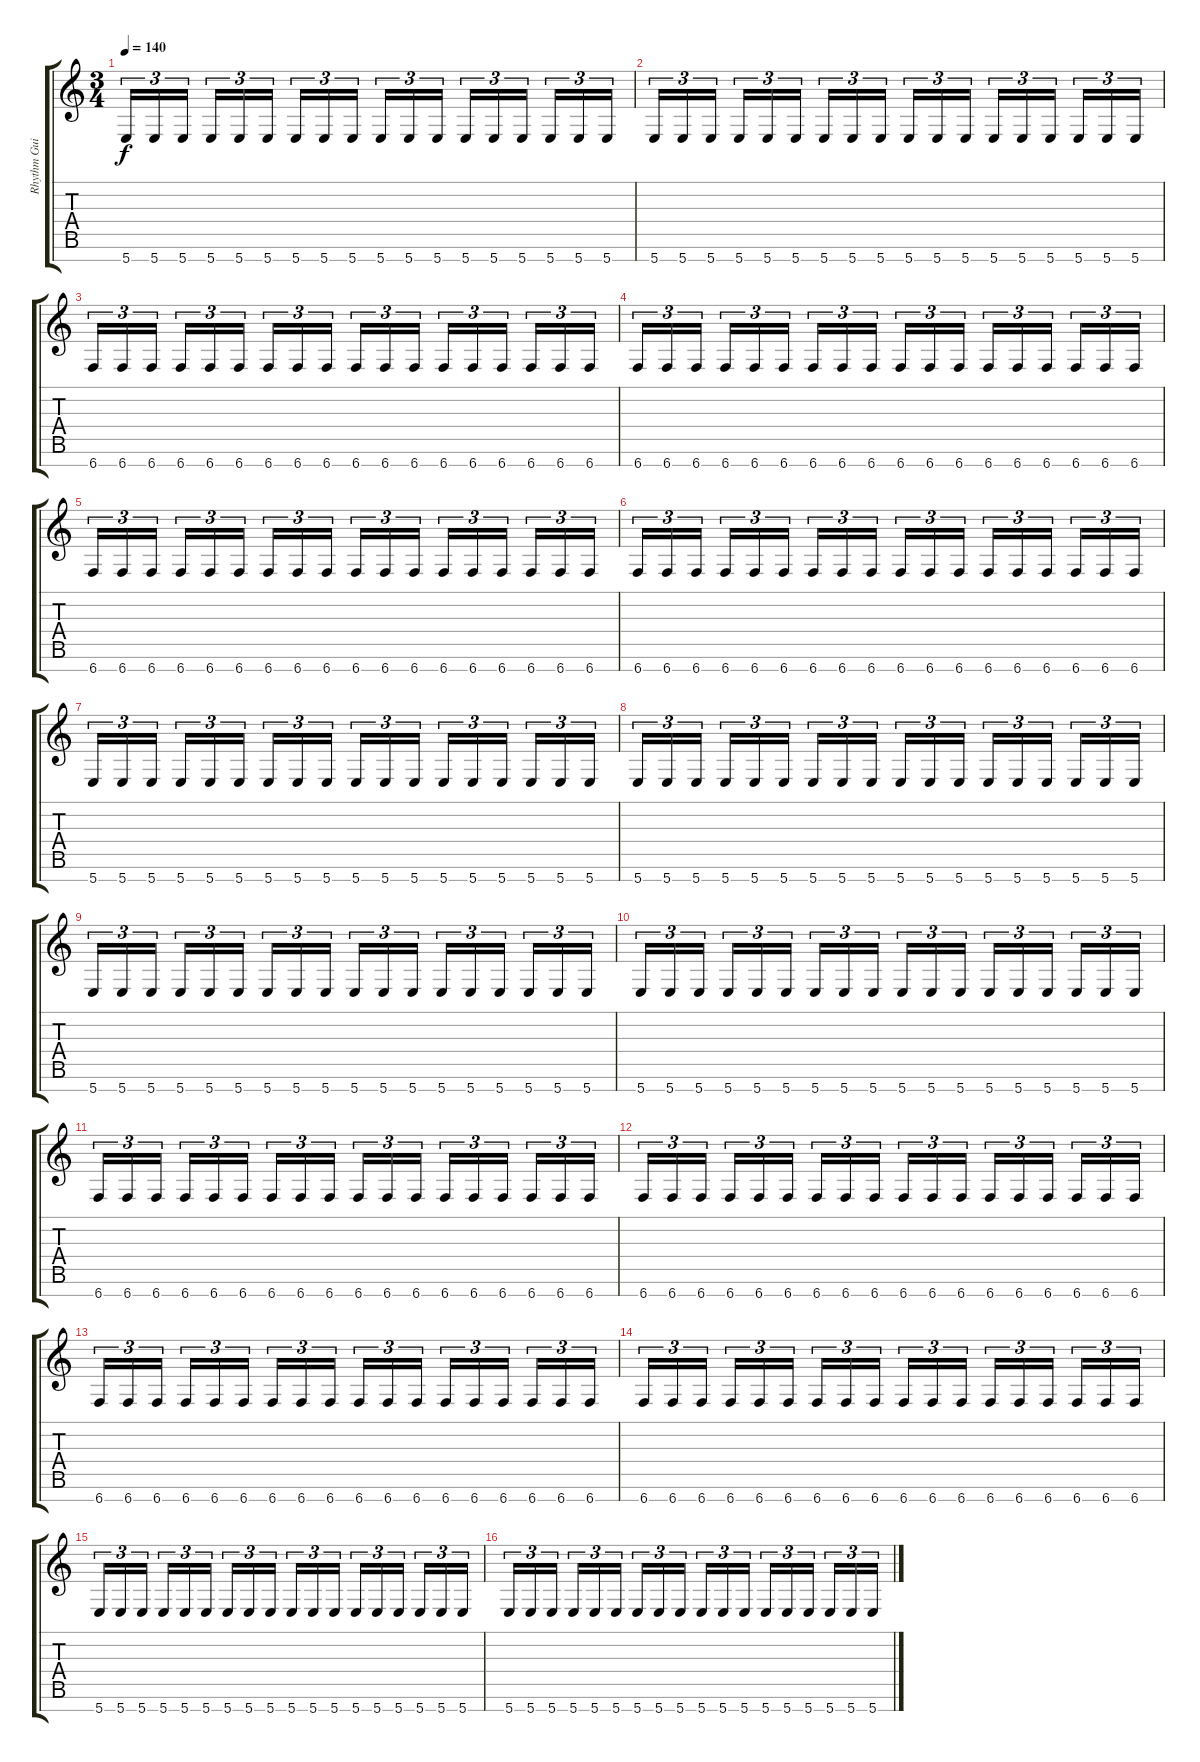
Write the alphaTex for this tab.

\track ("Rhythm Guitar" "Rhythm Gui") {instrument distortionguitar}
\staff {score tabs}
\tuning (E4 B3 G3 D3 A2 E2 B1) {hide}
\ts (3 4)
\tempo 140
\clef g2
\ks c
5.7.16{tu (3 2) dy f} 5.7.16{tu (3 2)} 5.7.16{tu (3 2) beam splitsecondary} 5.7.16{tu (3 2)} 5.7.16{tu (3 2)} 5.7.16{tu (3 2)} 5.7.16{tu (3 2)} 5.7.16{tu (3 2)} 5.7.16{tu (3 2) beam splitsecondary} 5.7.16{tu (3 2)} 5.7.16{tu (3 2)} 5.7.16{tu (3 2)} 5.7.16{tu (3 2)} 5.7.16{tu (3 2)} 5.7.16{tu (3 2) beam splitsecondary} 5.7.16{tu (3 2)} 5.7.16{tu (3 2)} 5.7.16{tu (3 2)} |
5.7.16{tu (3 2)} 5.7.16{tu (3 2)} 5.7.16{tu (3 2) beam splitsecondary} 5.7.16{tu (3 2)} 5.7.16{tu (3 2)} 5.7.16{tu (3 2)} 5.7.16{tu (3 2)} 5.7.16{tu (3 2)} 5.7.16{tu (3 2) beam splitsecondary} 5.7.16{tu (3 2)} 5.7.16{tu (3 2)} 5.7.16{tu (3 2)} 5.7.16{tu (3 2)} 5.7.16{tu (3 2)} 5.7.16{tu (3 2) beam splitsecondary} 5.7.16{tu (3 2)} 5.7.16{tu (3 2)} 5.7.16{tu (3 2)} |
6.7.16{tu (3 2)} 6.7.16{tu (3 2)} 6.7.16{tu (3 2) beam splitsecondary} 6.7.16{tu (3 2)} 6.7.16{tu (3 2)} 6.7.16{tu (3 2)} 6.7.16{tu (3 2)} 6.7.16{tu (3 2)} 6.7.16{tu (3 2) beam splitsecondary} 6.7.16{tu (3 2)} 6.7.16{tu (3 2)} 6.7.16{tu (3 2)} 6.7.16{tu (3 2)} 6.7.16{tu (3 2)} 6.7.16{tu (3 2) beam splitsecondary} 6.7.16{tu (3 2)} 6.7.16{tu (3 2)} 6.7.16{tu (3 2)} |
6.7.16{tu (3 2)} 6.7.16{tu (3 2)} 6.7.16{tu (3 2) beam splitsecondary} 6.7.16{tu (3 2)} 6.7.16{tu (3 2)} 6.7.16{tu (3 2)} 6.7.16{tu (3 2)} 6.7.16{tu (3 2)} 6.7.16{tu (3 2) beam splitsecondary} 6.7.16{tu (3 2)} 6.7.16{tu (3 2)} 6.7.16{tu (3 2)} 6.7.16{tu (3 2)} 6.7.16{tu (3 2)} 6.7.16{tu (3 2) beam splitsecondary} 6.7.16{tu (3 2)} 6.7.16{tu (3 2)} 6.7.16{tu (3 2)} |
6.7.16{tu (3 2)} 6.7.16{tu (3 2)} 6.7.16{tu (3 2) beam splitsecondary} 6.7.16{tu (3 2)} 6.7.16{tu (3 2)} 6.7.16{tu (3 2)} 6.7.16{tu (3 2)} 6.7.16{tu (3 2)} 6.7.16{tu (3 2) beam splitsecondary} 6.7.16{tu (3 2)} 6.7.16{tu (3 2)} 6.7.16{tu (3 2)} 6.7.16{tu (3 2)} 6.7.16{tu (3 2)} 6.7.16{tu (3 2) beam splitsecondary} 6.7.16{tu (3 2)} 6.7.16{tu (3 2)} 6.7.16{tu (3 2)} |
6.7.16{tu (3 2)} 6.7.16{tu (3 2)} 6.7.16{tu (3 2) beam splitsecondary} 6.7.16{tu (3 2)} 6.7.16{tu (3 2)} 6.7.16{tu (3 2)} 6.7.16{tu (3 2)} 6.7.16{tu (3 2)} 6.7.16{tu (3 2) beam splitsecondary} 6.7.16{tu (3 2)} 6.7.16{tu (3 2)} 6.7.16{tu (3 2)} 6.7.16{tu (3 2)} 6.7.16{tu (3 2)} 6.7.16{tu (3 2) beam splitsecondary} 6.7.16{tu (3 2)} 6.7.16{tu (3 2)} 6.7.16{tu (3 2)} |
5.7.16{tu (3 2)} 5.7.16{tu (3 2)} 5.7.16{tu (3 2) beam splitsecondary} 5.7.16{tu (3 2)} 5.7.16{tu (3 2)} 5.7.16{tu (3 2)} 5.7.16{tu (3 2)} 5.7.16{tu (3 2)} 5.7.16{tu (3 2) beam splitsecondary} 5.7.16{tu (3 2)} 5.7.16{tu (3 2)} 5.7.16{tu (3 2)} 5.7.16{tu (3 2)} 5.7.16{tu (3 2)} 5.7.16{tu (3 2) beam splitsecondary} 5.7.16{tu (3 2)} 5.7.16{tu (3 2)} 5.7.16{tu (3 2)} |
5.7.16{tu (3 2)} 5.7.16{tu (3 2)} 5.7.16{tu (3 2) beam splitsecondary} 5.7.16{tu (3 2)} 5.7.16{tu (3 2)} 5.7.16{tu (3 2)} 5.7.16{tu (3 2)} 5.7.16{tu (3 2)} 5.7.16{tu (3 2) beam splitsecondary} 5.7.16{tu (3 2)} 5.7.16{tu (3 2)} 5.7.16{tu (3 2)} 5.7.16{tu (3 2)} 5.7.16{tu (3 2)} 5.7.16{tu (3 2) beam splitsecondary} 5.7.16{tu (3 2)} 5.7.16{tu (3 2)} 5.7.16{tu (3 2)} |
5.7.16{tu (3 2)} 5.7.16{tu (3 2)} 5.7.16{tu (3 2) beam splitsecondary} 5.7.16{tu (3 2)} 5.7.16{tu (3 2)} 5.7.16{tu (3 2)} 5.7.16{tu (3 2)} 5.7.16{tu (3 2)} 5.7.16{tu (3 2) beam splitsecondary} 5.7.16{tu (3 2)} 5.7.16{tu (3 2)} 5.7.16{tu (3 2)} 5.7.16{tu (3 2)} 5.7.16{tu (3 2)} 5.7.16{tu (3 2) beam splitsecondary} 5.7.16{tu (3 2)} 5.7.16{tu (3 2)} 5.7.16{tu (3 2)} |
5.7.16{tu (3 2)} 5.7.16{tu (3 2)} 5.7.16{tu (3 2) beam splitsecondary} 5.7.16{tu (3 2)} 5.7.16{tu (3 2)} 5.7.16{tu (3 2)} 5.7.16{tu (3 2)} 5.7.16{tu (3 2)} 5.7.16{tu (3 2) beam splitsecondary} 5.7.16{tu (3 2)} 5.7.16{tu (3 2)} 5.7.16{tu (3 2)} 5.7.16{tu (3 2)} 5.7.16{tu (3 2)} 5.7.16{tu (3 2) beam splitsecondary} 5.7.16{tu (3 2)} 5.7.16{tu (3 2)} 5.7.16{tu (3 2)} |
6.7.16{tu (3 2)} 6.7.16{tu (3 2)} 6.7.16{tu (3 2) beam splitsecondary} 6.7.16{tu (3 2)} 6.7.16{tu (3 2)} 6.7.16{tu (3 2)} 6.7.16{tu (3 2)} 6.7.16{tu (3 2)} 6.7.16{tu (3 2) beam splitsecondary} 6.7.16{tu (3 2)} 6.7.16{tu (3 2)} 6.7.16{tu (3 2)} 6.7.16{tu (3 2)} 6.7.16{tu (3 2)} 6.7.16{tu (3 2) beam splitsecondary} 6.7.16{tu (3 2)} 6.7.16{tu (3 2)} 6.7.16{tu (3 2)} |
6.7.16{tu (3 2)} 6.7.16{tu (3 2)} 6.7.16{tu (3 2) beam splitsecondary} 6.7.16{tu (3 2)} 6.7.16{tu (3 2)} 6.7.16{tu (3 2)} 6.7.16{tu (3 2)} 6.7.16{tu (3 2)} 6.7.16{tu (3 2) beam splitsecondary} 6.7.16{tu (3 2)} 6.7.16{tu (3 2)} 6.7.16{tu (3 2)} 6.7.16{tu (3 2)} 6.7.16{tu (3 2)} 6.7.16{tu (3 2) beam splitsecondary} 6.7.16{tu (3 2)} 6.7.16{tu (3 2)} 6.7.16{tu (3 2)} |
6.7.16{tu (3 2)} 6.7.16{tu (3 2)} 6.7.16{tu (3 2) beam splitsecondary} 6.7.16{tu (3 2)} 6.7.16{tu (3 2)} 6.7.16{tu (3 2)} 6.7.16{tu (3 2)} 6.7.16{tu (3 2)} 6.7.16{tu (3 2) beam splitsecondary} 6.7.16{tu (3 2)} 6.7.16{tu (3 2)} 6.7.16{tu (3 2)} 6.7.16{tu (3 2)} 6.7.16{tu (3 2)} 6.7.16{tu (3 2) beam splitsecondary} 6.7.16{tu (3 2)} 6.7.16{tu (3 2)} 6.7.16{tu (3 2)} |
6.7.16{tu (3 2)} 6.7.16{tu (3 2)} 6.7.16{tu (3 2) beam splitsecondary} 6.7.16{tu (3 2)} 6.7.16{tu (3 2)} 6.7.16{tu (3 2)} 6.7.16{tu (3 2)} 6.7.16{tu (3 2)} 6.7.16{tu (3 2) beam splitsecondary} 6.7.16{tu (3 2)} 6.7.16{tu (3 2)} 6.7.16{tu (3 2)} 6.7.16{tu (3 2)} 6.7.16{tu (3 2)} 6.7.16{tu (3 2) beam splitsecondary} 6.7.16{tu (3 2)} 6.7.16{tu (3 2)} 6.7.16{tu (3 2)} |
5.7.16{tu (3 2)} 5.7.16{tu (3 2)} 5.7.16{tu (3 2) beam splitsecondary} 5.7.16{tu (3 2)} 5.7.16{tu (3 2)} 5.7.16{tu (3 2)} 5.7.16{tu (3 2)} 5.7.16{tu (3 2)} 5.7.16{tu (3 2) beam splitsecondary} 5.7.16{tu (3 2)} 5.7.16{tu (3 2)} 5.7.16{tu (3 2)} 5.7.16{tu (3 2)} 5.7.16{tu (3 2)} 5.7.16{tu (3 2) beam splitsecondary} 5.7.16{tu (3 2)} 5.7.16{tu (3 2)} 5.7.16{tu (3 2)} |
5.7.16{tu (3 2)} 5.7.16{tu (3 2)} 5.7.16{tu (3 2) beam splitsecondary} 5.7.16{tu (3 2)} 5.7.16{tu (3 2)} 5.7.16{tu (3 2)} 5.7.16{tu (3 2)} 5.7.16{tu (3 2)} 5.7.16{tu (3 2) beam splitsecondary} 5.7.16{tu (3 2)} 5.7.16{tu (3 2)} 5.7.16{tu (3 2)} 5.7.16{tu (3 2)} 5.7.16{tu (3 2)} 5.7.16{tu (3 2) beam splitsecondary} 5.7.16{tu (3 2)} 5.7.16{tu (3 2)} 5.7.16{tu (3 2)}
